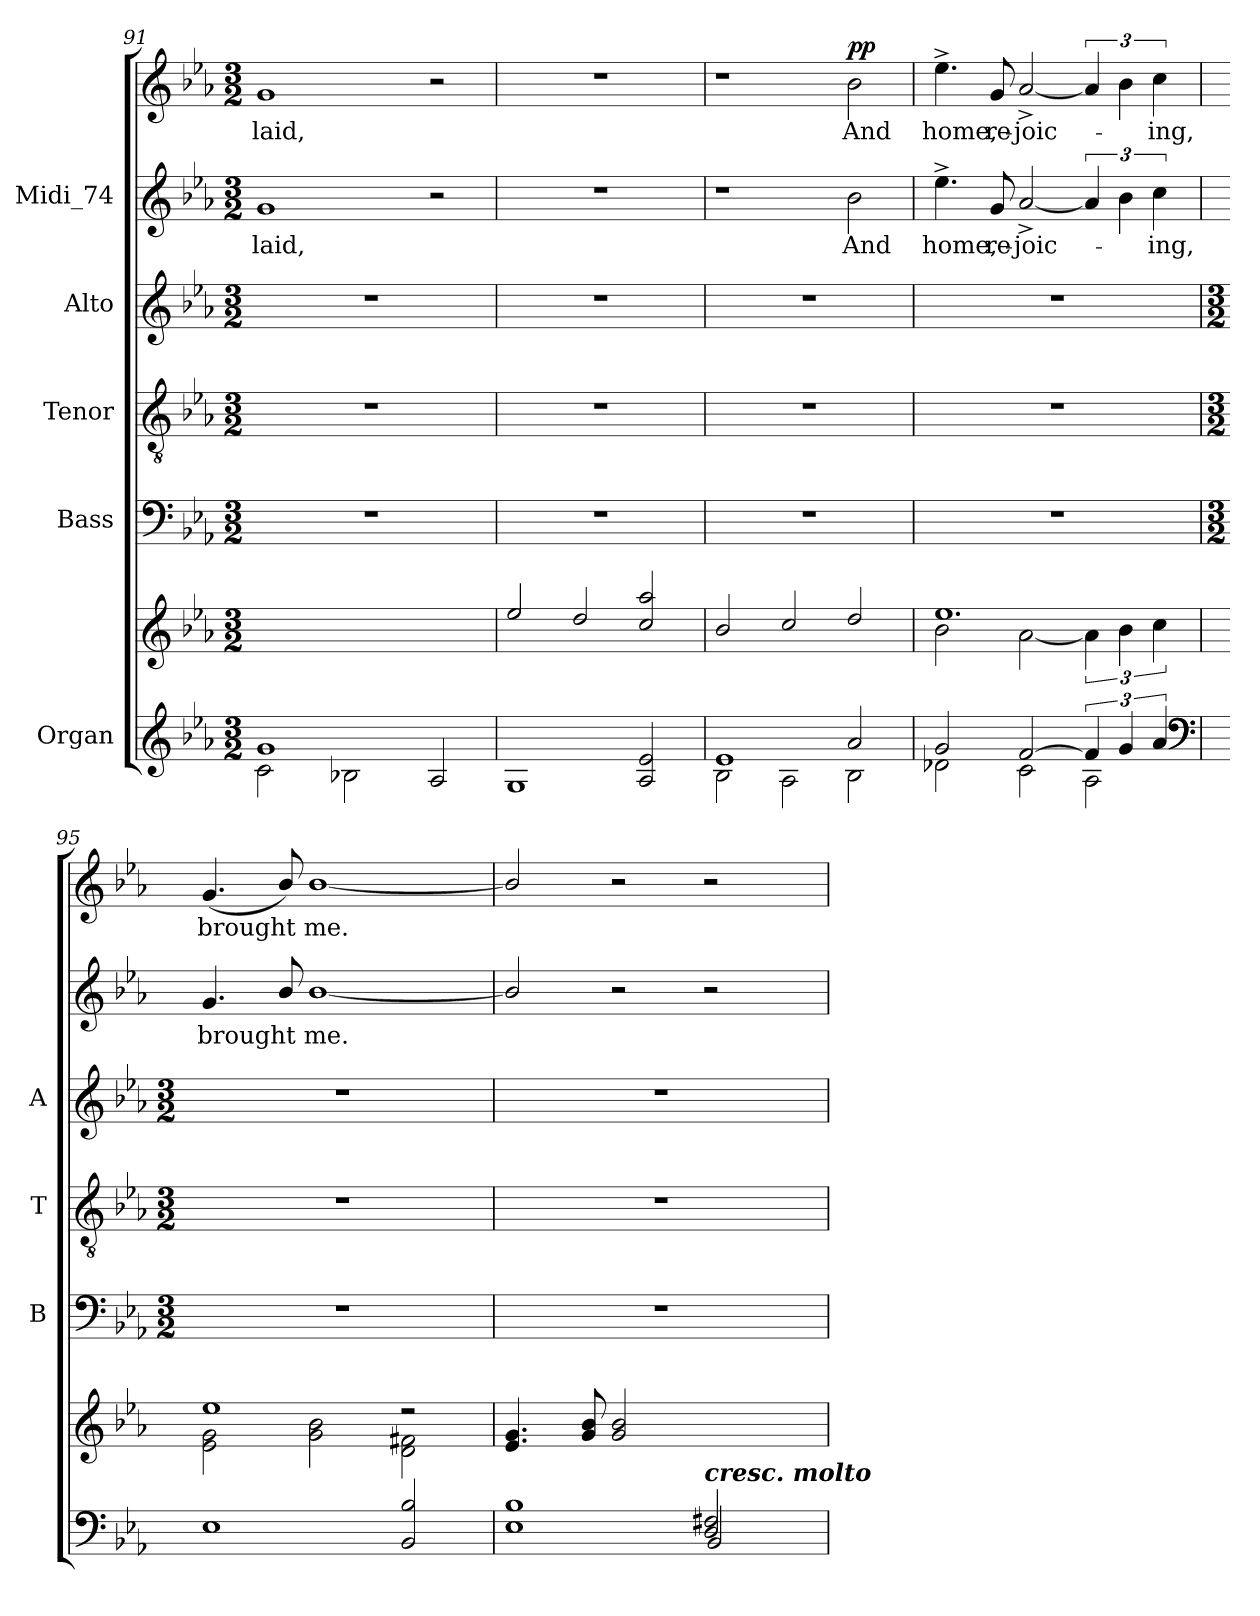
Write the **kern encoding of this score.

**kern	**kern	**kern	**kern	**kern	**kern	**text	**kern	**text	**dynam
*part5	*part5	*part4	*part3	*part2	*part1	*part1	*part1	*part1	*part1
*staff7	*staff6	*staff5	*staff4	*staff3	*staff2	*staff2	*staff1	*staff1	*staff1/2
*I"Organ	*	*I"Bass	*I"Tenor	*I"Alto	*I"Midi_74	*	*	*	*
*	*	*I'B	*I'T	*I'A	*	*	*	*	*
*clefG2	*clefG2	*clefF4	*clefGv2	*clefG2	*clefG2	*	*clefG2	*	*
*k[b-e-a-]	*k[b-e-a-]	*k[b-e-a-]	*k[b-e-a-]	*k[b-e-a-]	*k[b-e-a-]	*	*k[b-e-a-]	*	*
*E-:	*E-:	*E-:	*E-:	*E-:	*E-:	*	*E-:	*	*
*M3/2	*M3/2	*M3/2	*M3/2	*M3/2	*M3/2	*	*M3/2	*	*
=91	=91	=91	=91	=91	=91	=91	=91	=91	=91
*^	*^	*	*	*	*	*	*	*	*
!	!	!	!LO:N:vis=1	!	!	!	!	!LO:LY:b	!	!LO:LY:b	!
1g/	2c\	4ryy	1.ryy	1.r	1.r	1.r	1g	laid,	1g	laid,	.
.	.	4ryy	.	.	.	.	.	.	.	.	.
.	2B-X\	4ryy	.	.	.	.	.	.	.	.	.
.	.	4ryy	.	.	.	.	.	.	.	.	.
2ryy	2A-/	2ryy	.	.	.	.	2r	.	2r	.	.
=92	=92	=92	=92	=92	=92	=92	=92	=92	=92	=92	=92
!	!	!	!LO:N:vis=1	!	!	!	!LO:N:vis=1	!	!LO:N:vis=1	!	!
1G/	1.ryy	2ee-	1.ryy	1.r	1.r	1.r	1.r	.	1.r	.	.
.	.	2dd	.	.	.	.	.	.	.	.	.
2A-/ 2e-/	.	2cc 2aa-	.	.	.	.	.	.	.	.	.
=93	=93	=93	=93	=93	=93	=93	=93	=93	=93	=93	=93
!	!	!	!LO:N:vis=1	!	!	!	!	!	!	!	!
1e-/	2B-\	2b-	1.ryy	1.r	1.r	1.r	1r	.	1r	.	.
.	2A-\	2cc	.	.	.	.	.	.	.	.	.
!	!	!	!	!	!	!	!	!LO:LY:b	!	!LO:LY:b	!LO:DY:b=2
!	!	!	!	!	!	!	!	!	!	!	!LO:DY:n=1:b
2a-/	2B-\	2dd	.	.	.	.	2b-	And	2b-	And	p p
=94	=94	=94	=94	=94	=94	=94	=94	=94	=94	=94	=94
!	!	!	!	!	!	!	!	!LO:LY:b	!	!LO:LY:b	!
2g/	2d-X\	1.ee-	2b-\	1.r	1.r	1.r	4.ee-^	home,	4.ee-^	home,	.
!	!	!	!	!	!	!	!	!LO:LY:b	!	!LO:LY:b	!
.	.	.	.	.	.	.	8g	re-	8g	re-	.
!	!	!	!	!	!	!	!	!LO:LY:b	!	!LO:LY:b	!
[2f/	2c\	.	[2a-\	.	.	.	[2a-^	-joic-	[2a-^	-joic-	.
6f/]	2A-\	.	6a-\]	.	.	.	6a-]	.	6a-]	.	.
6g/	.	.	6b-\	.	.	.	6b-	.	6b-	.	.
!	!	!	!	!	!	!	!	!LO:LY:b	!	!LO:LY:b	!
6a-/	.	.	6cc\	.	.	.	6cc	ing,	6cc	ing,	.
*clefF4	*	*	*	*	*	*	*	*	*	*	*
!!LO:LB:g=z
=95	=95	=95	=95	=95	=95	=95	=95	=95	=95	=95	=95
*	*	*	*	*M3/2	*M3/2	*M3/2	*	*	*	*	*
!	!	!	!	!	!	!	!	!LO:LY:b	!	!LO:LY:b	!
1E-/	4ryy	1ee-	2e-\ 2g\	1.r	1.r	1.r	4.g	brought	(<4.g	brought	.
.	4ryy	.	.	.	.	.	.	.	.	.	.
.	.	.	.	.	.	.	8b-/	.	8b-/)	.	.
!	!	!	!	!	!	!	!	!LO:LY:b	!	!LO:LY:b	!
.	4ryy	.	2g\ 2b-\	.	.	.	[1b-/	me.	[1b-/	me.	.
.	4ryy	.	.	.	.	.	.	.	.	.	.
2BB-/ 2B-/	4ryy	2r	2d\ 2f#X\	.	.	.	.	.	.	.	.
.	4ryy	.	.	.	.	.	.	.	.	.	.
=96	=96	=96	=96	=96	=96	=96	=96	=96	=96	=96	=96
*	*^	*	*	*	*	*	*	*	*	*	*
1ryy	1E-/ 1B-/	4ryy	4.e- 4.g	4ryy	1.r	1.r	1.r	2b-/]	.	2b-/]	.	.
.	.	4ryy	.	4ryy	.	.	.	.	.	.	.	.
.	.	.	8g 8b-	.	.	.	.	.	.	.	.	.
.	.	4ryy	2g 2b-	4ryy	.	.	.	2r	.	2r	.	.
.	.	4ryy	.	4ryy	.	.	.	.	.	.	.	.
!LO:TX:a:Bi:t=cresc. molto	!	!	!	!	!	!	!	!	!	!	!	!
2D 2F#X	2BB-/	4ryy	2ryy	4ryy	.	.	.	2r	.	2r	.	.
.	.	4ryy	.	4ryy	.	.	.	.	.	.	.	.
*v	*v	*v	*	*	*	*	*	*	*	*	*	*
*	*v	*v	*	*	*	*	*	*	*	*
=	=	=	=	=	=	=	=	=	=
*-	*-	*-	*-	*-	*-	*-	*-	*-	*-
